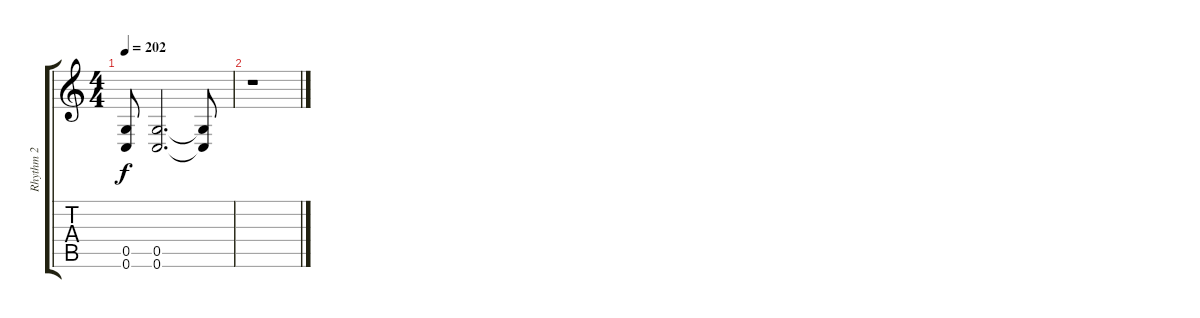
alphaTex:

\track ("Rhythm 2" "Rhythm 2") {instrument distortionguitar}
\staff {score tabs}
\tuning (D4 A3 F3 C3 G2 C2) {hide}
\ts (4 4)
\tempo 202
\clef g2
\ks c
(0.5 0.6).8{dy f} (0.5 0.6).2{d} (0.5{t} 0.6{t}).8 |
r.1
